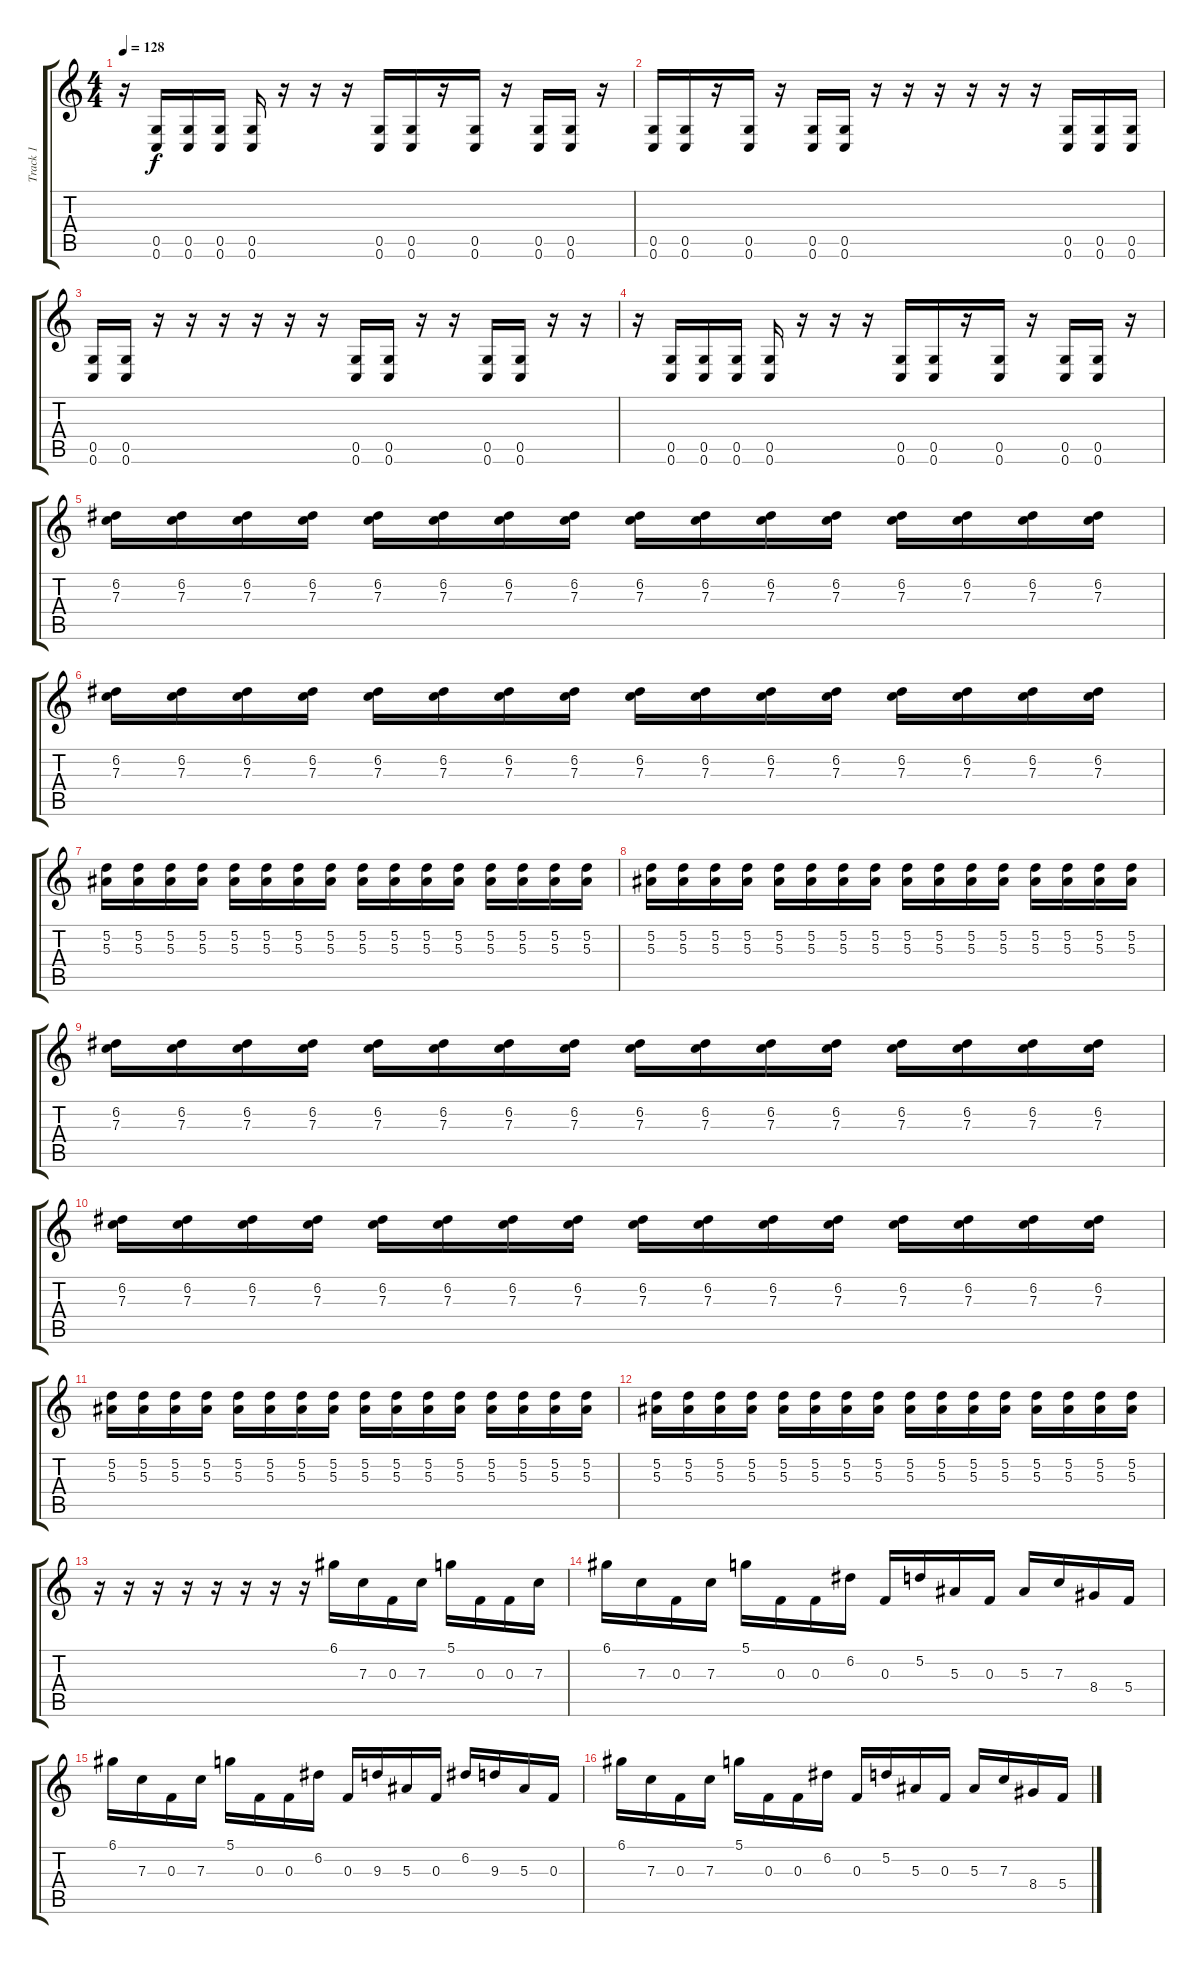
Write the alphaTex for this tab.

\track ("Track 1" "Track 1") {instrument distortionguitar}
\staff {score tabs}
\tuning (D4 A3 F3 C3 G2 C2) {hide}
\ts (4 4)
\tempo 128
\clef g2
\ks c
r.16{dy f} (0.5 0.6).16 (0.5 0.6).16 (0.5 0.6).16 (0.5 0.6).16 r.16 r.16 r.16 (0.5 0.6).16 (0.5 0.6).16 r.16 (0.5 0.6).16 r.16 (0.5 0.6).16 (0.5 0.6).16 r.16 |
(0.5 0.6).16 (0.5 0.6).16 r.16 (0.5 0.6).16 r.16 (0.5 0.6).16 (0.5 0.6).16 r.16 r.16 r.16 r.16 r.16 r.16 (0.5 0.6).16 (0.5 0.6).16 (0.5 0.6).16 |
(0.5 0.6).16 (0.5 0.6).16 r.16 r.16 r.16 r.16 r.16 r.16 (0.5 0.6).16 (0.5 0.6).16 r.16 r.16 (0.5 0.6).16 (0.5 0.6).16 r.16 r.16 |
r.16 (0.5 0.6).16 (0.5 0.6).16 (0.5 0.6).16 (0.5 0.6).16 r.16 r.16 r.16 (0.5 0.6).16 (0.5 0.6).16 r.16 (0.5 0.6).16 r.16 (0.5 0.6).16 (0.5 0.6).16 r.16 |
(6.2 7.3).16 (6.2 7.3).16 (6.2 7.3).16 (6.2 7.3).16 (6.2 7.3).16 (6.2 7.3).16 (6.2 7.3).16 (6.2 7.3).16 (6.2 7.3).16 (6.2 7.3).16 (6.2 7.3).16 (6.2 7.3).16 (6.2 7.3).16 (6.2 7.3).16 (6.2 7.3).16 (6.2 7.3).16 |
(6.2 7.3).16 (6.2 7.3).16 (6.2 7.3).16 (6.2 7.3).16 (6.2 7.3).16 (6.2 7.3).16 (6.2 7.3).16 (6.2 7.3).16 (6.2 7.3).16 (6.2 7.3).16 (6.2 7.3).16 (6.2 7.3).16 (6.2 7.3).16 (6.2 7.3).16 (6.2 7.3).16 (6.2 7.3).16 |
(5.2 5.3).16 (5.2 5.3).16 (5.2 5.3).16 (5.2 5.3).16 (5.2 5.3).16 (5.2 5.3).16 (5.2 5.3).16 (5.2 5.3).16 (5.2 5.3).16 (5.2 5.3).16 (5.2 5.3).16 (5.2 5.3).16 (5.2 5.3).16 (5.2 5.3).16 (5.2 5.3).16 (5.2 5.3).16 |
(5.2 5.3).16 (5.2 5.3).16 (5.2 5.3).16 (5.2 5.3).16 (5.2 5.3).16 (5.2 5.3).16 (5.2 5.3).16 (5.2 5.3).16 (5.2 5.3).16 (5.2 5.3).16 (5.2 5.3).16 (5.2 5.3).16 (5.2 5.3).16 (5.2 5.3).16 (5.2 5.3).16 (5.2 5.3).16 |
(6.2 7.3).16 (6.2 7.3).16 (6.2 7.3).16 (6.2 7.3).16 (6.2 7.3).16 (6.2 7.3).16 (6.2 7.3).16 (6.2 7.3).16 (6.2 7.3).16 (6.2 7.3).16 (6.2 7.3).16 (6.2 7.3).16 (6.2 7.3).16 (6.2 7.3).16 (6.2 7.3).16 (6.2 7.3).16 |
(6.2 7.3).16 (6.2 7.3).16 (6.2 7.3).16 (6.2 7.3).16 (6.2 7.3).16 (6.2 7.3).16 (6.2 7.3).16 (6.2 7.3).16 (6.2 7.3).16 (6.2 7.3).16 (6.2 7.3).16 (6.2 7.3).16 (6.2 7.3).16 (6.2 7.3).16 (6.2 7.3).16 (6.2 7.3).16 |
(5.2 5.3).16 (5.2 5.3).16 (5.2 5.3).16 (5.2 5.3).16 (5.2 5.3).16 (5.2 5.3).16 (5.2 5.3).16 (5.2 5.3).16 (5.2 5.3).16 (5.2 5.3).16 (5.2 5.3).16 (5.2 5.3).16 (5.2 5.3).16 (5.2 5.3).16 (5.2 5.3).16 (5.2 5.3).16 |
(5.2 5.3).16 (5.2 5.3).16 (5.2 5.3).16 (5.2 5.3).16 (5.2 5.3).16 (5.2 5.3).16 (5.2 5.3).16 (5.2 5.3).16 (5.2 5.3).16 (5.2 5.3).16 (5.2 5.3).16 (5.2 5.3).16 (5.2 5.3).16 (5.2 5.3).16 (5.2 5.3).16 (5.2 5.3).16 |
r.16 r.16 r.16 r.16 r.16 r.16 r.16 r.16 6.1.16 7.3.16 0.3.16 7.3.16 5.1.16 0.3.16 0.3.16 7.3.16 |
6.1.16 7.3.16 0.3.16 7.3.16 5.1.16 0.3.16 0.3.16 6.2.16 0.3.16 5.2.16 5.3.16 0.3.16 5.3.16 7.3.16 8.4.16 5.4.16 |
6.1.16 7.3.16 0.3.16 7.3.16 5.1.16 0.3.16 0.3.16 6.2.16 0.3.16 9.3.16 5.3.16 0.3.16 6.2.16 9.3.16 5.3.16 0.3.16 |
6.1.16 7.3.16 0.3.16 7.3.16 5.1.16 0.3.16 0.3.16 6.2.16 0.3.16 5.2.16 5.3.16 0.3.16 5.3.16 7.3.16 8.4.16 5.4.16
